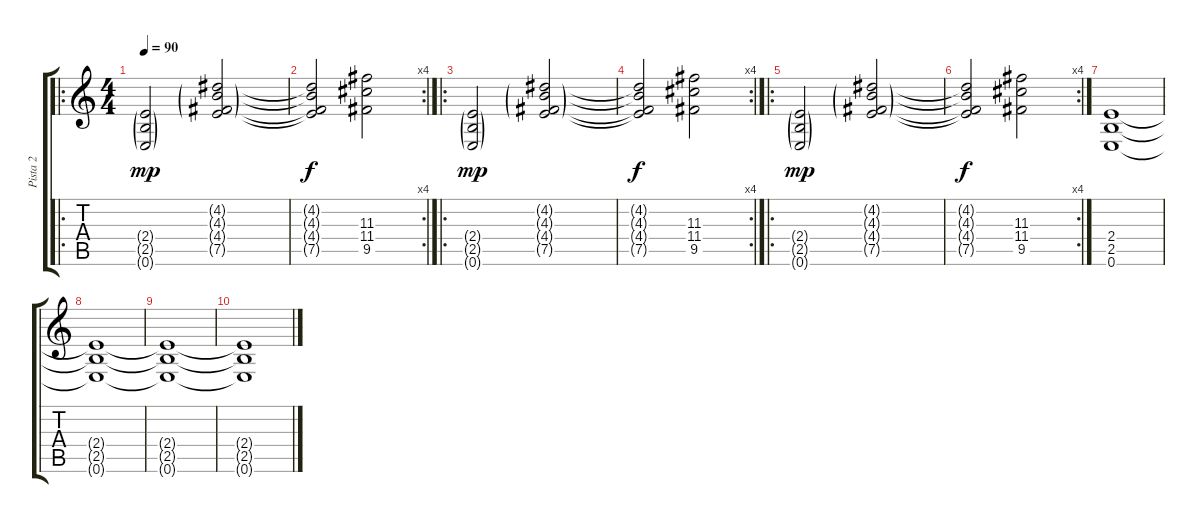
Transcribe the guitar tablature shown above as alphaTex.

\track ("Pista 2" "Pista 2") {instrument distortionguitar}
\staff {score tabs}
\tuning (E4 B3 G3 D3 A2 E2) {hide}
\ro
\ts (4 4)
\tempo 90
\clef g2
\ks c
(2.4{g} 2.5{g} 0.6{g}).2{dy mp} (4.2{g} 4.3{g} 4.4{g} 7.5{g}).2 |
\rc 4
(4.2{t} 4.3{t} 4.4{t} 7.5{t}).2{dy f} (11.3 11.4 9.5).2 |
\ro
(2.4{g} 2.5{g} 0.6{g}).2{dy mp} (4.2{g} 4.3{g} 4.4{g} 7.5{g}).2 |
\rc 4
(4.2{t} 4.3{t} 4.4{t} 7.5{t}).2{dy f} (11.3 11.4 9.5).2 |
\ro
(2.4{g} 2.5{g} 0.6{g}).2{dy mp} (4.2{g} 4.3{g} 4.4{g} 7.5{g}).2 |
\rc 4
(4.2{t} 4.3{t} 4.4{t} 7.5{t}).2{dy f} (11.3 11.4 9.5).2 |
(2.4 2.5 0.6).1 |
(2.4{t} 2.5{t} 0.6{t}).1 |
(2.4{t} 2.5{t} 0.6{t}).1 |
(2.4{t} 2.5{t} 0.6{t}).1
